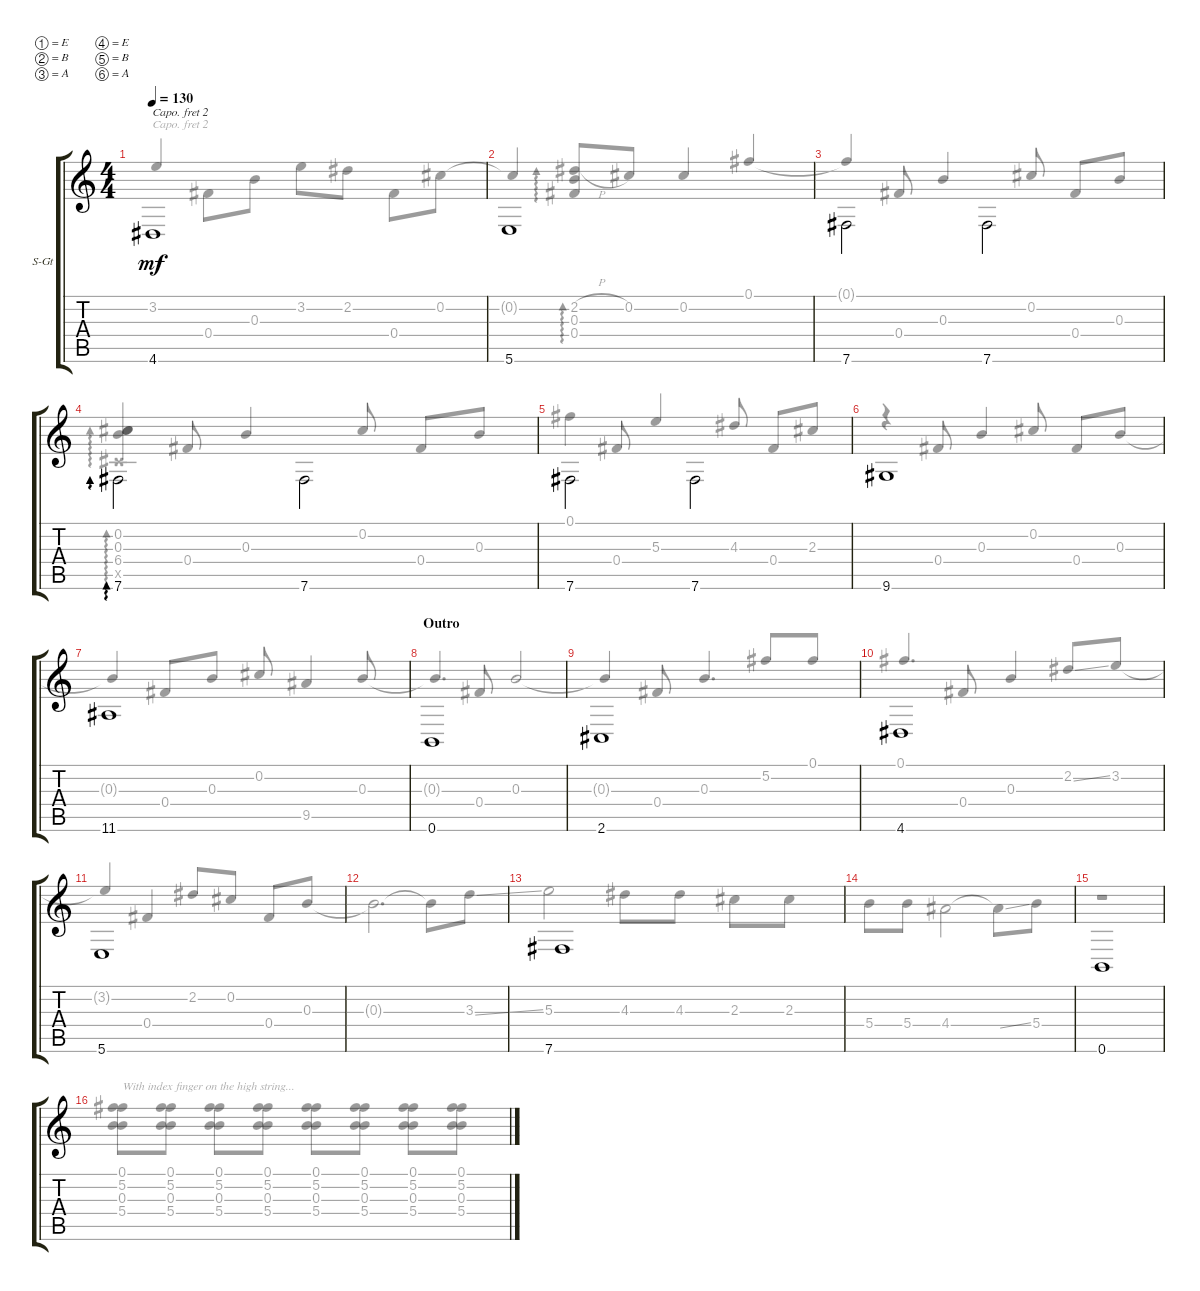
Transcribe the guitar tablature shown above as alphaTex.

\defaultSystemsLayout 4
\bracketExtendMode groupsimilarinstruments
\firstSystemTrackNameOrientation horizontal
\otherSystemsTrackNameOrientation horizontal
\track ("Steel Guitar" "S-Gt") {instrument acousticguitarsteel}
\staff {score tabs}
\capo 2
\tuning (E4 B3 A3 E3 B2 A1)
\voice
\ts (4 4)
\tempo 130
\clef g2
\ks c
4.6.1{dy mf} |
5.6.1 |
7.6.2{beam invert} 7.6.2{beam invert} |
7.6.2{ad 0 beam invert} 7.6.2{beam invert} |
7.6.2{beam invert} 7.6.2{beam invert} |
9.6.1 |
11.6.1 |
\section ("" "Outro")
0.6.1 |
2.6.1 |
4.6.1 |
5.6.1 |
|
7.6.1 |
|
0.6.1 |
\voice
\clef g2
\ottava regular
\simile none
\ks c
3.2{t}.4{dy mf beam invert} 0.4.8 0.3.8 3.2.8 2.2.8 0.4.8 0.2.8 |
0.2{t}.4{beam invert} (0.4 0.3 2.2{h}).8{ad 0 beam invert} 0.2.8 0.2.4{beam invert} 0.1.4{beam invert} |
0.1{t}.4{beam invert} 0.4.8{beam invert} 0.3.4{beam invert} 0.2.8{beam invert} 0.4.8{beam invert} 0.3.8 |
(0.5{x} 6.4 0.3 0.2).4{ad 0 beam invert} 0.4.8{beam invert} 0.3.4{beam invert} 0.2.8{beam invert} 0.4.8{beam invert} 0.3.8 |
0.1.4 0.4.8 5.3.4{beam invert} 4.3.8{beam invert} 0.4.8{beam invert} 2.3.8 |
r.4{beam invert} 0.4.8{beam invert} 0.3.4{beam invert} 0.2.8{beam invert} 0.4.8{beam invert} 0.3.8 |
0.3{t}.4{beam invert} 0.4.8{beam invert} 0.3.8 0.2.8{beam invert} 9.5.4{beam invert} 0.3.8{beam invert} |
0.3{t}.4{d beam invert} 0.4.8{beam invert} 0.3.2{beam invert} |
0.3{t}.4{beam invert} 0.4.8{beam invert} 0.3.4{d beam invert} 5.2.8{beam invert} 0.1.8 |
0.1.4{d beam invert} 0.4.8{beam invert} 0.3.4{beam invert} 2.2{ss}.8{beam invert} 3.2.8 |
3.2{t}.4{beam invert} 0.4.4{beam invert} 2.2.8{beam invert} 0.2.8 0.4.8{beam invert} 0.3.8 |
0.3{t}.2{d} 0.3{t}.8 3.3{ss}.8 |
5.3.2 4.3.8 4.3.8 2.3.8 2.3.8 |
5.4.8 5.4.8 4.4.2 4.4{ss t}.8 5.4.8 |
r.1 |
(0.1 5.2 0.3 5.4).8{txt "With index finger on the high string..."} (0.1 5.2 0.3 5.4).8 (0.1 5.2 0.3 5.4).8 (0.1 5.2 0.3 5.4).8 (0.1 5.2 0.3 5.4).8 (0.1 5.2 0.3 5.4).8 (0.1 5.2 0.3 5.4).8 (0.1 5.2 0.3 5.4).8
